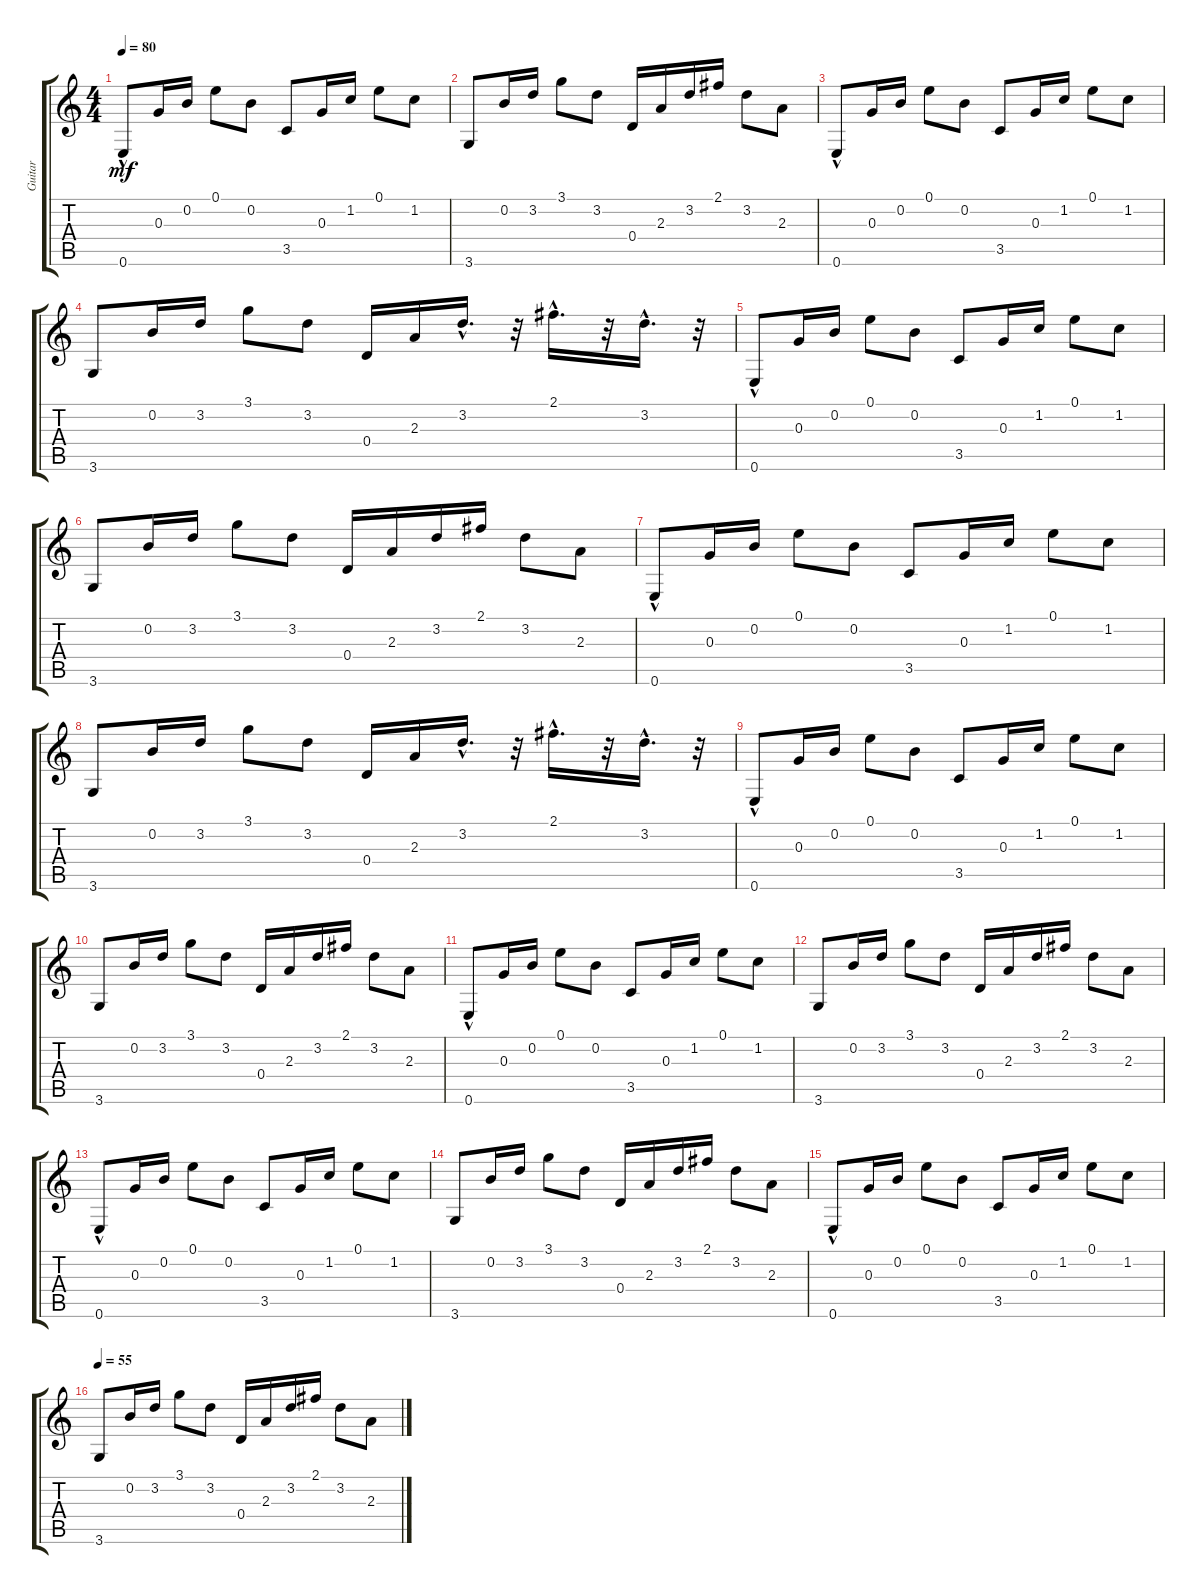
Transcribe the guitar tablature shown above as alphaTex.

\track ("Guitar" "Guitar") {instrument acousticguitarsteel}
\staff {score tabs}
\tuning (E4 B3 G3 D3 A2 E2) {hide}
\ts (4 4)
\tempo 80
\clef g2
\ks c
0.6{hac}.8{dy mf} 0.3.16 0.2.16 0.1.8 0.2.8 3.5.8 0.3.16 1.2.16 0.1.8 1.2.8 |
3.6.8 0.2.16 3.2.16 3.1.8 3.2.8 0.4.16 2.3.16 3.2.16 2.1.16 3.2.8 2.3.8 |
0.6{hac}.8 0.3.16 0.2.16 0.1.8 0.2.8 3.5.8 0.3.16 1.2.16 0.1.8 1.2.8 |
3.6.8 0.2.16 3.2.16 3.1.8 3.2.8 0.4.16 2.3.16 3.2{hac}.16{d} r.32 2.1{hac}.16{d} r.32 3.2{hac}.16{d} r.32 |
0.6{hac}.8 0.3.16 0.2.16 0.1.8 0.2.8 3.5.8 0.3.16 1.2.16 0.1.8 1.2.8 |
3.6.8 0.2.16 3.2.16 3.1.8 3.2.8 0.4.16 2.3.16 3.2.16 2.1.16 3.2.8 2.3.8 |
0.6{hac}.8 0.3.16 0.2.16 0.1.8 0.2.8 3.5.8 0.3.16 1.2.16 0.1.8 1.2.8 |
3.6.8 0.2.16 3.2.16 3.1.8 3.2.8 0.4.16 2.3.16 3.2{hac}.16{d} r.32 2.1{hac}.16{d} r.32 3.2{hac}.16{d} r.32 |
0.6{hac}.8 0.3.16 0.2.16 0.1.8 0.2.8 3.5.8 0.3.16 1.2.16 0.1.8 1.2.8 |
3.6.8 0.2.16 3.2.16 3.1.8 3.2.8 0.4.16 2.3.16 3.2.16 2.1.16 3.2.8 2.3.8 |
0.6{hac}.8 0.3.16 0.2.16 0.1.8 0.2.8 3.5.8 0.3.16 1.2.16 0.1.8 1.2.8 |
3.6.8 0.2.16 3.2.16 3.1.8 3.2.8 0.4.16 2.3.16 3.2.16 2.1.16 3.2.8 2.3.8 |
0.6{hac}.8 0.3.16 0.2.16 0.1.8 0.2.8 3.5.8 0.3.16 1.2.16 0.1.8 1.2.8 |
3.6.8 0.2.16 3.2.16 3.1.8 3.2.8 0.4.16 2.3.16 3.2.16 2.1.16 3.2.8 2.3.8 |
0.6{hac}.8 0.3.16 0.2.16 0.1.8 0.2.8 3.5.8 0.3.16 1.2.16 0.1.8 1.2.8 |
\tempo 55
3.6.8 0.2.16 3.2.16 3.1.8 3.2.8 0.4.16 2.3.16 3.2.16 2.1.16 3.2.8 2.3.8
